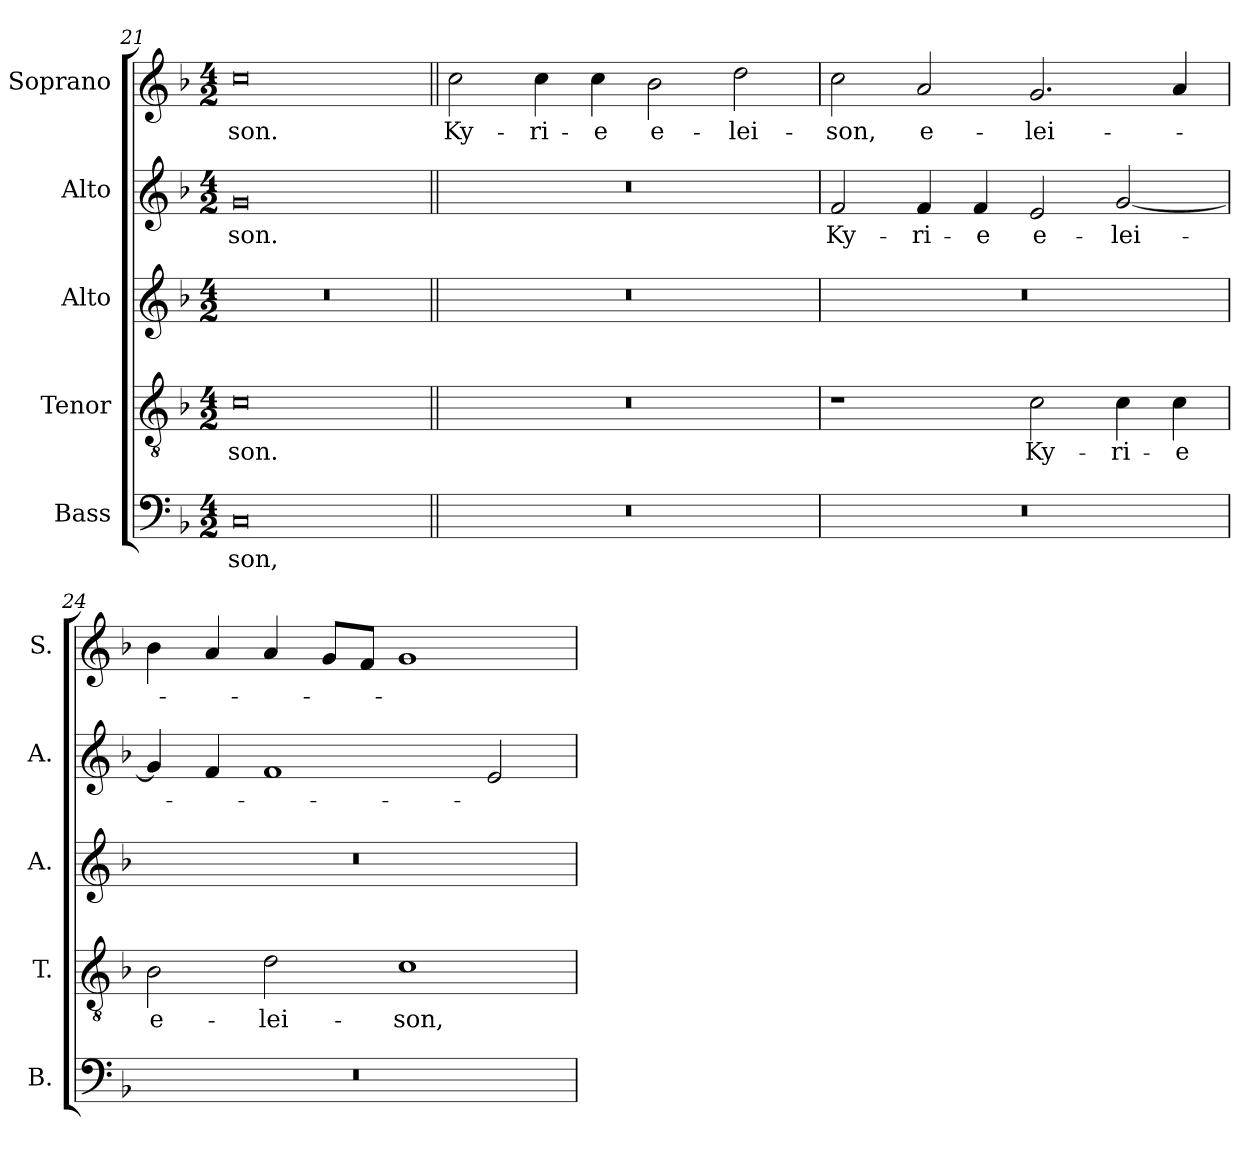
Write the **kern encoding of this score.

**kern	**text	**kern	**text	**kern	**kern	**text	**kern	**text
*part5	*part5	*part4	*part4	*part3	*part2	*part2	*part1	*part1
*staff5	*staff5	*staff4	*staff4	*staff3	*staff2	*staff2	*staff1	*staff1
*I"Bass	*	*I"Tenor	*	*I"Alto	*I"Alto	*	*I"Soprano	*
*I'B.	*	*I'T.	*	*I'A.	*I'A.	*	*I'S.	*
!!LO:PB:g=z
*clefF4	*	*clefGv2	*	*clefG2	*clefG2	*	*clefG2	*
*	*	*ITrd7c12	*	*	*	*	*	*
*k[b-]	*	*k[b-]	*	*k[b-]	*k[b-]	*	*k[b-]	*
*F:	*	*F:	*	*F:	*F:	*	*F:	*
*M4/2	*	*M4/2	*	*M4/2	*M4/2	*	*M4/2	*
=21	=21	=21	=21	=21	=21	=21	=21	=21
!	!LO:LY:b:color=#000000	!	!	!	!	!	!	!
!	!	!	!LO:LY:b:color=#000000	!LO:N:vis=1	!	!	!	!
!	!	!	!	!	!	!LO:LY:b:color=#000000	!	!
!	!	!	!	!	!	!	!	!LO:LY:b:color=#000000
0Ci	-son,	0Ci	-son.	0r	0gi	-son.	0cci	-son.
=22||	=22||	=22||	=22||	=22||	=22||	=22||	=22||	=22||
!LO:N:vis=1	!	!LO:N:vis=1	!	!LO:N:vis=1	!LO:N:vis=1	!	!	!
!	!	!	!	!	!	!	!	!LO:LY:b:color=#000000
0r	.	0r	.	0r	0r	.	2cci\	Ky-
!	!	!	!	!	!	!	!	!LO:LY:b:color=#000000
.	.	.	.	.	.	.	4cci\	-ri-
!	!	!	!	!	!	!	!	!LO:LY:b:color=#000000
.	.	.	.	.	.	.	4cci\	-e
!	!	!	!	!	!	!	!	!LO:LY:b:color=#000000
.	.	.	.	.	.	.	2b-i\	e-
!	!	!	!	!	!	!	!	!LO:LY:b:color=#000000
.	.	.	.	.	.	.	2ddi\	-lei-
=23	=23	=23	=23	=23	=23	=23	=23	=23
!LO:N:vis=1	!	!	!	!LO:N:vis=1	!	!	!	!
!	!	!	!	!	!	!LO:LY:b:color=#000000	!	!
!	!	!	!	!	!	!	!	!LO:LY:b:color=#000000
0r	.	1r	.	0r	2fi/	Ky-	2cci\	-son,
!	!	!	!	!	!	!LO:LY:b:color=#000000	!	!
!	!	!	!	!	!	!	!	!LO:LY:b:color=#000000
.	.	.	.	.	4fi/	-ri-	2ai/	e-
!	!	!	!	!	!	!LO:LY:b:color=#000000	!	!
.	.	.	.	.	4fi/	-e	.	.
!	!	!	!LO:LY:b:color=#000000	!	!	!	!	!
!	!	!	!	!	!	!LO:LY:b:color=#000000	!	!
!	!	!	!	!	!	!	!	!LO:LY:b:color=#000000
.	.	2Ci\	Ky-	.	2ei/	e-	2.gi/	-lei-
!	!	!	!LO:LY:b:color=#000000	!	!	!	!	!
!	!	!	!	!	!	!LO:LY:b:color=#000000	!	!
.	.	4Ci\	-ri-	.	[2gi/	-lei-	.	.
!	!	!	!LO:LY:b:color=#000000	!	!	!	!	!
.	.	4Ci\	-e	.	.	.	4ai/	.
=24	=24	=24	=24	=24	=24	=24	=24	=24
!LO:N:vis=1	!	!	!	!	!	!	!	!
!	!	!	!LO:LY:b:color=#000000	!LO:N:vis=1	!	!	!	!
0r	.	2BB-i\	e-	0r	4gi/]	.	4b-i\	.
.	.	.	.	.	4fi/	.	4ai/	.
!	!	!	!LO:LY:b:color=#000000	!	!	!	!	!
.	.	2Di\	-lei-	.	1fi	.	4ai/	.
.	.	.	.	.	.	.	8gi/L	.
.	.	.	.	.	.	.	8fi/J	.
!	!	!	!LO:LY:b:color=#000000	!	!	!	!	!
.	.	1Ci	-son,	.	.	.	1gi	.
.	.	.	.	.	2ei/	.	.	.
=	=	=	=	=	=	=	=	=
*-	*-	*-	*-	*-	*-	*-	*-	*-
